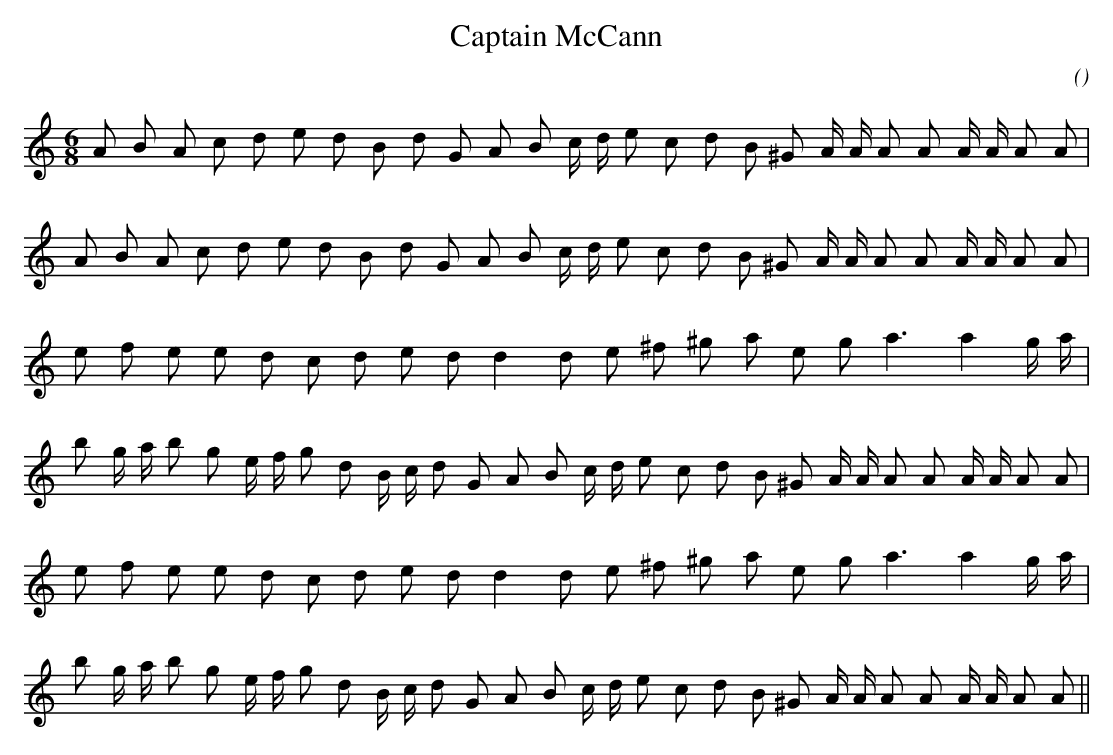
X:1
T: Captain McCann
C:
O:
M:6/8
K:Am
K:Am
M:6/8
L:1/16
A2 B2 A2 c2 d2 e2 d2 B2 d2 G2 A2 B2 c d e2 c2 d2 B2 ^G2 A A A2 A2 A A A2 A2 |
A2 B2 A2 c2 d2 e2 d2 B2 d2 G2 A2 B2 c d e2 c2 d2 B2 ^G2 A A A2 A2 A A A2 A2 |
e2 f2 e2 e2 d2 c2 d2 e2 d2 d4 d2 e2 ^f2 ^g2 a2 e2 g2 a6 a4 g a |
b2 g a b2 g2 e f g2 d2 B c d2 G2 A2 B2 c d e2 c2 d2 B2 ^G2 A A A2 A2 A A A2 A2 |
e2 f2 e2 e2 d2 c2 d2 e2 d2 d4 d2 e2 ^f2 ^g2 a2 e2 g2 a6 a4 g a |
b2 g a b2 g2 e f g2 d2 B c d2 G2 A2 B2 c d e2 c2 d2 B2 ^G2 A A A2 A2 A A A2 A2 ||
